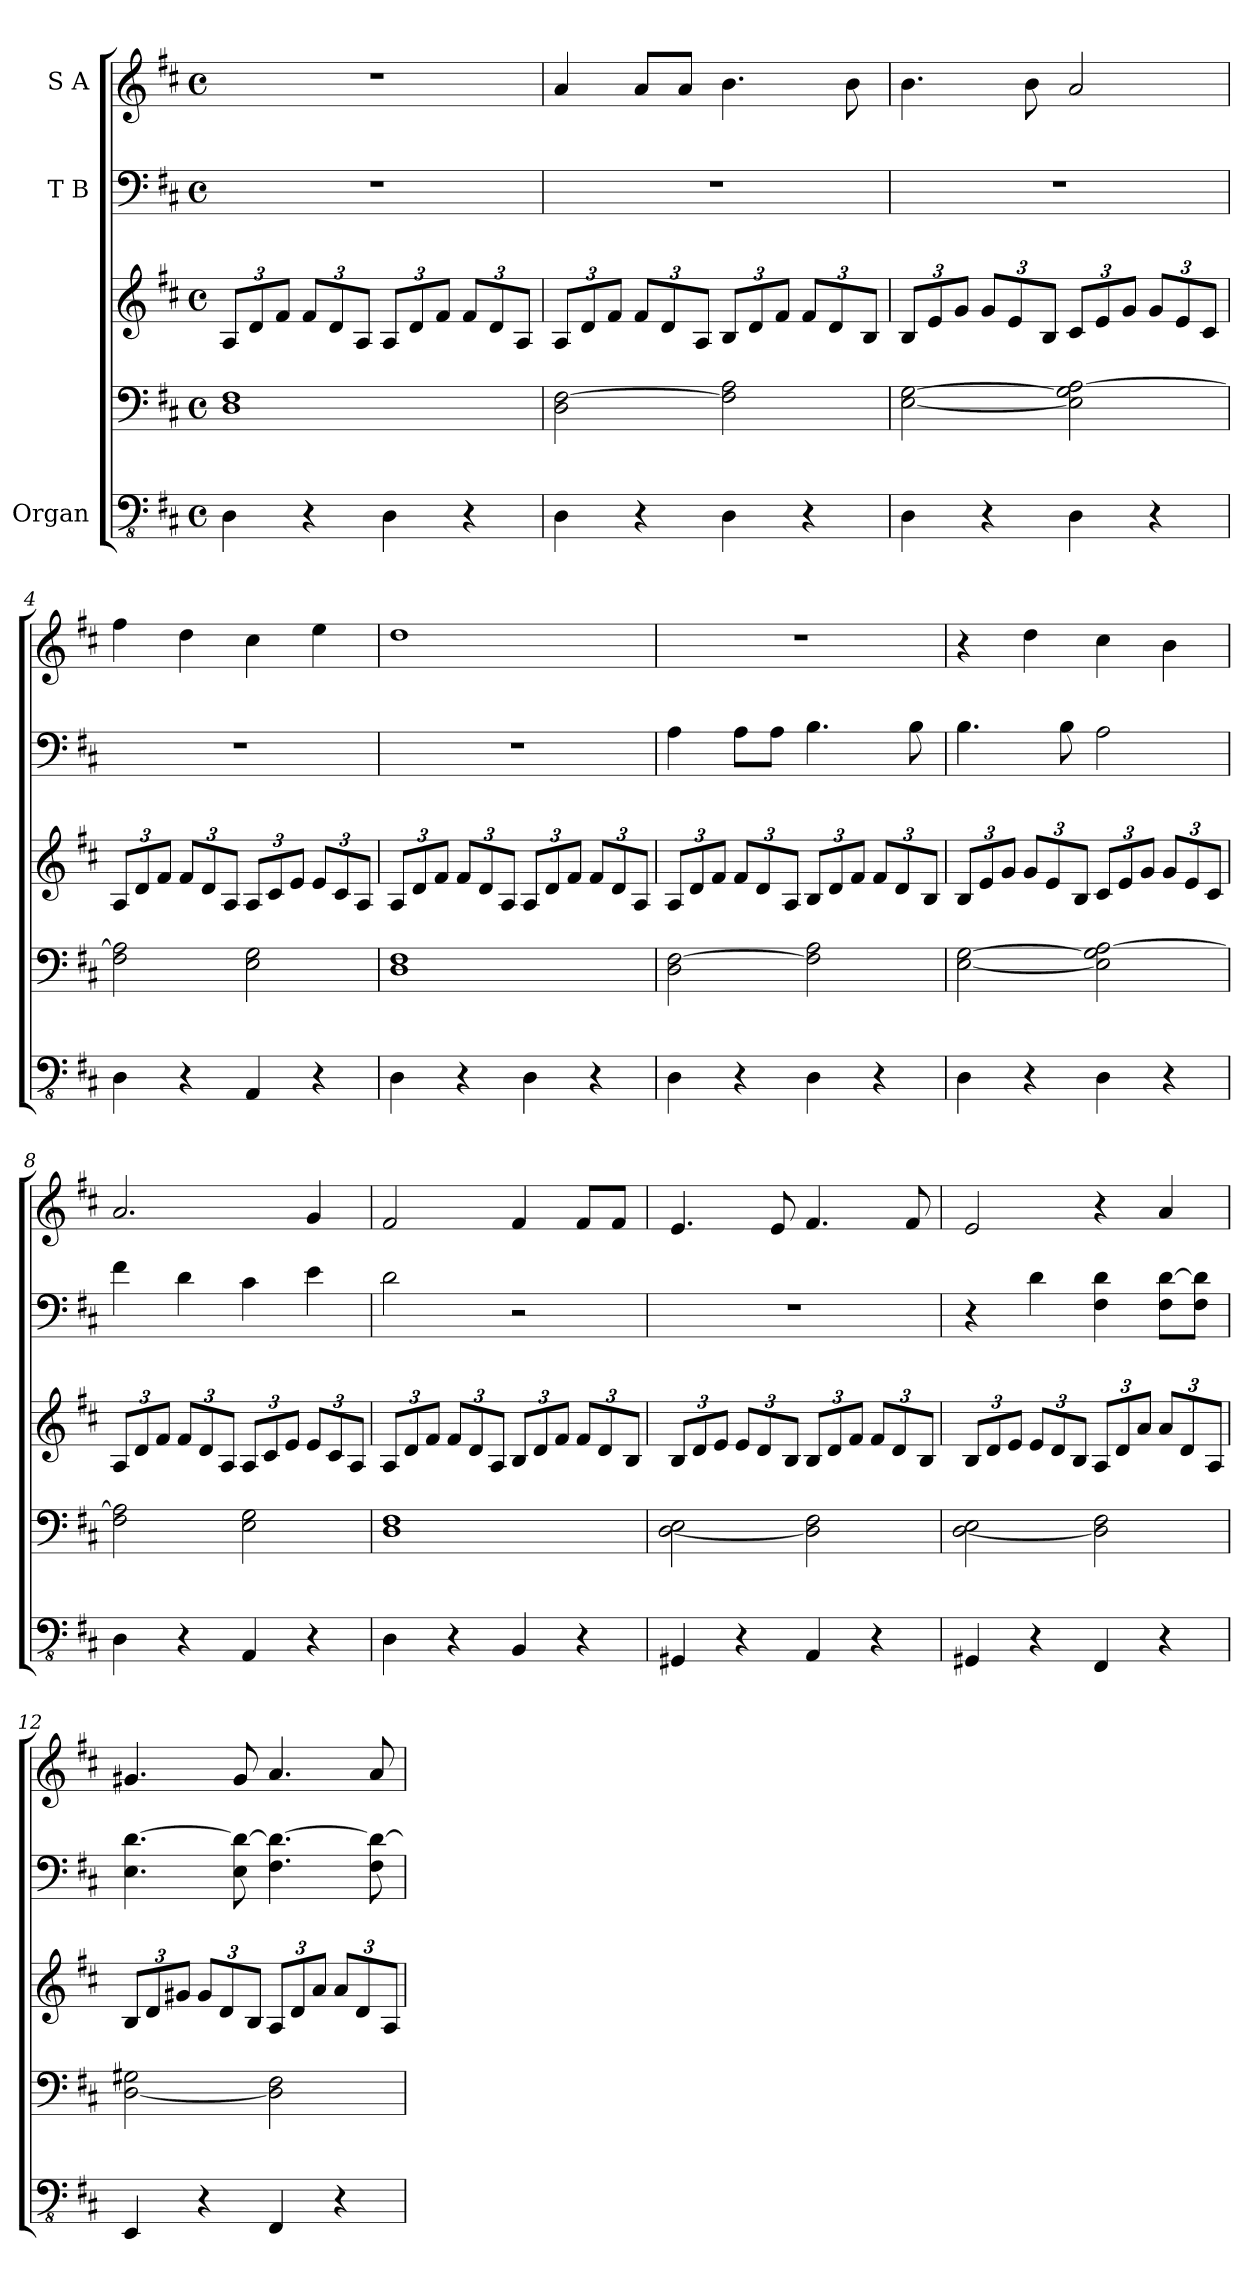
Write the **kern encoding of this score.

**kern	**kern	**kern	**kern	**kern
*part3	*part3	*part3	*part2	*part1
*staff5	*staff4	*staff3	*staff2	*staff1
*I"Organ	*	*	*I"T B	*I"S A
*clefFv4	*clefF4	*clefG2	*clefF4	*clefG2
*k[f#c#]	*k[f#c#]	*k[f#c#]	*k[f#c#]	*k[f#c#]
*M4/4	*M4/4	*M4/4	*M4/4	*M4/4
*met(c)	*met(c)	*met(c)	*met(c)	*met(c)
*	*	*Xbrackettup	*	*
=1	=1	=1	=1	=1
4DD\	1D 1F#	12A/L	1r	1r
.	.	12d/	.	.
.	.	12f#/J	.	.
4r	.	12f#/L	.	.
.	.	12d/	.	.
.	.	12A/J	.	.
4DD\	.	12A/L	.	.
.	.	12d/	.	.
.	.	12f#/J	.	.
4r	.	12f#/L	.	.
.	.	12d/	.	.
.	.	12A/J	.	.
=2	=2	=2	=2	=2
4DD\	2D\ [2F#\	12A/L	1r	4a/
.	.	12d/	.	.
.	.	12f#/J	.	.
4r	.	12f#/L	.	8a/L
.	.	12d/	.	.
.	.	.	.	8a/J
.	.	12A/J	.	.
4DD\	2F#\] 2A\	12B/L	.	4.b\
.	.	12d/	.	.
.	.	12f#/J	.	.
4r	.	12f#/L	.	.
.	.	12d/	.	.
.	.	.	.	8b\
.	.	12B/J	.	.
=3	=3	=3	=3	=3
4DD\	[2E\ [2G\	12B/L	1r	4.b\
.	.	12e/	.	.
.	.	12g/J	.	.
4r	.	12g/L	.	.
.	.	12e/	.	.
.	.	.	.	8b\
.	.	12B/J	.	.
4DD\	2E\] 2G\] [2A\	12c#/L	.	2a/
.	.	12e/	.	.
.	.	12g/J	.	.
4r	.	12g/L	.	.
.	.	12e/	.	.
.	.	12c#/J	.	.
=4	=4	=4	=4	=4
4DD\	2F#\ 2A\]	12A/L	1r	4ff#\
.	.	12d/	.	.
.	.	12f#/J	.	.
4r	.	12f#/L	.	4dd\
.	.	12d/	.	.
.	.	12A/J	.	.
4AAA/	2E\ 2G\	12A/L	.	4cc#\
.	.	12c#/	.	.
.	.	12e/J	.	.
4r	.	12e/L	.	4ee\
.	.	12c#/	.	.
.	.	12A/J	.	.
!!LO:LB:g=z
=5	=5	=5	=5	=5
4DD\	1D 1F#	12A/L	1r	1dd
.	.	12d/	.	.
.	.	12f#/J	.	.
4r	.	12f#/L	.	.
.	.	12d/	.	.
.	.	12A/J	.	.
4DD\	.	12A/L	.	.
.	.	12d/	.	.
.	.	12f#/J	.	.
4r	.	12f#/L	.	.
.	.	12d/	.	.
.	.	12A/J	.	.
=6	=6	=6	=6	=6
4DD\	2D\ [2F#\	12A/L	4A\	1r
.	.	12d/	.	.
.	.	12f#/J	.	.
4r	.	12f#/L	8A\L	.
.	.	12d/	.	.
.	.	.	8A\J	.
.	.	12A/J	.	.
4DD\	2F#\] 2A\	12B/L	4.B\	.
.	.	12d/	.	.
.	.	12f#/J	.	.
4r	.	12f#/L	.	.
.	.	12d/	.	.
.	.	.	8B\	.
.	.	12B/J	.	.
=7	=7	=7	=7	=7
4DD\	[2E\ [2G\	12B/L	4.B\	4r
.	.	12e/	.	.
.	.	12g/J	.	.
4r	.	12g/L	.	4dd\
.	.	12e/	.	.
.	.	.	8B\	.
.	.	12B/J	.	.
4DD\	2E\] 2G\] [2A\	12c#/L	2A\	4cc#\
.	.	12e/	.	.
.	.	12g/J	.	.
4r	.	12g/L	.	4b\
.	.	12e/	.	.
.	.	12c#/J	.	.
=8	=8	=8	=8	=8
4DD\	2F#\ 2A\]	12A/L	4f#\	2.a/
.	.	12d/	.	.
.	.	12f#/J	.	.
4r	.	12f#/L	4d\	.
.	.	12d/	.	.
.	.	12A/J	.	.
4AAA/	2E\ 2G\	12A/L	4c#\	.
.	.	12c#/	.	.
.	.	12e/J	.	.
4r	.	12e/L	4e\	4g/
.	.	12c#/	.	.
.	.	12A/J	.	.
!!LO:LB:g=z
=9	=9	=9	=9	=9
4DD\	1D 1F#	12A/L	2d\	2f#/
.	.	12d/	.	.
.	.	12f#/J	.	.
4r	.	12f#/L	.	.
.	.	12d/	.	.
.	.	12A/J	.	.
4BBB/	.	12B/L	2r	4f#/
.	.	12d/	.	.
.	.	12f#/J	.	.
4r	.	12f#/L	.	8f#/L
.	.	12d/	.	.
.	.	.	.	8f#/J
.	.	12B/J	.	.
=10	=10	=10	=10	=10
4GGG#X/	[2D\ 2E\	12B/L	1r	4.e/
.	.	12d/	.	.
.	.	12e/J	.	.
4r	.	12e/L	.	.
.	.	12d/	.	.
.	.	.	.	8e/
.	.	12B/J	.	.
4AAA/	2D\] 2F#\	12B/L	.	4.f#/
.	.	12d/	.	.
.	.	12f#/J	.	.
4r	.	12f#/L	.	.
.	.	12d/	.	.
.	.	.	.	8f#/
.	.	12B/J	.	.
=11	=11	=11	=11	=11
4GGG#X/	[2D\ 2E\	12B/L	4r	2e/
.	.	12d/	.	.
.	.	12e/J	.	.
4r	.	12e/L	4d\	.
.	.	12d/	.	.
.	.	12B/J	.	.
4FFF#/	2D\] 2F#\	12A/L	4F#\ 4d\	4r
.	.	12d/	.	.
.	.	12a/J	.	.
4r	.	12a/L	8F#\ [8d\L	4a/
.	.	12d/	.	.
.	.	.	8F#\ 8d\]J	.
.	.	12A/J	.	.
=12	=12	=12	=12	=12
4EEE/	[2D\ 2G#X\	12B/L	4.E\ [4.d\	4.g#X/
.	.	12d/	.	.
.	.	12g#X/J	.	.
4r	.	12g#/L	.	.
.	.	12d/	.	.
.	.	.	8E\ 8d\_	8g#/
.	.	12B/J	.	.
4FFF#/	2D\] 2F#\	12A/L	4.F#\ 4.d\_	4.a/
.	.	12d/	.	.
.	.	12a/J	.	.
4r	.	12a/L	.	.
.	.	12d/	.	.
.	.	.	8F#\ 8d\_	8a/
.	.	12A/J	.	.
=	=	=	=	=
*-	*-	*-	*-	*-
